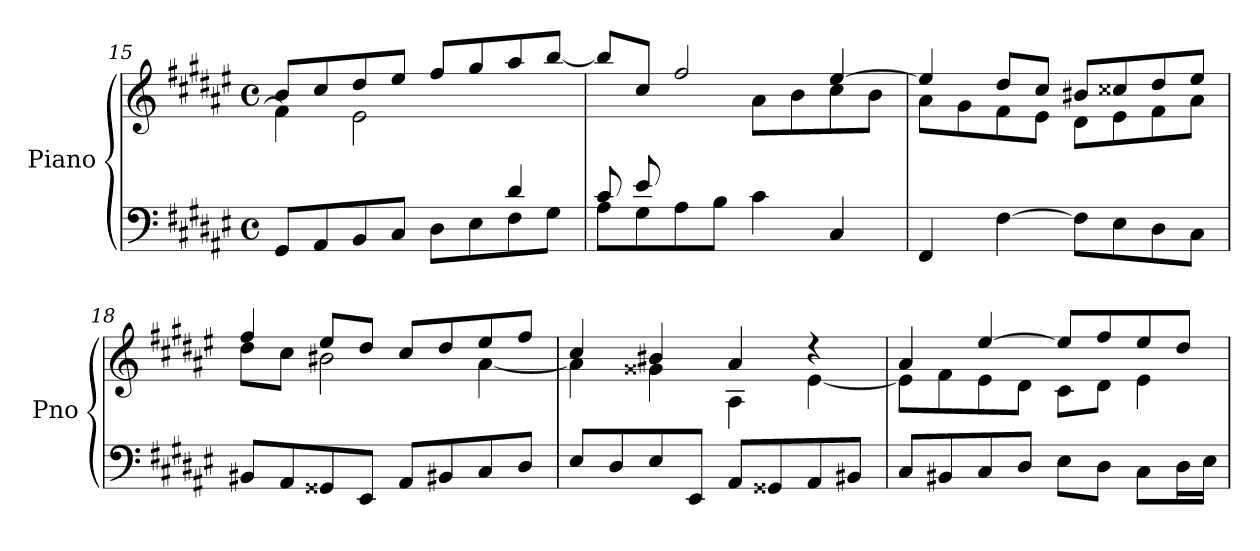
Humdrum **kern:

**kern	**kern
*part1	*part1
*staff2	*staff1
*I"Piano	*
*I'Pno	*
*clefF4	*clefG2
*k[f#c#g#d#a#e#]	*k[f#c#g#d#a#e#]
*M4/4	*M4/4
*met(c)	*met(c)
=15	=15
*^	*^
2.ryy	8GG#/L	8b/L	4f#\]
.	8AA#/	8cc#/	.
.	8BB/	8dd#/	2e#\
.	8C#/J	8ee#/J	.
.	8D#\L	8ff#/L	.
.	8E#\	8gg#/	.
4d#/	8F#\	8aa#/	4ryy
.	8G#\J	[8bb/J	.
=16	=16	=16	=16
8c#/L	8A#\L	8bb/L]	4ryy
8e#/	8G#\	8cc#/J	.
2.ryy	8A#\	2ff#/	8f#\
.	8B\J	.	8g#\J
.	4c#\	.	8a#\L
.	.	.	8b\
.	4C#/	[4ee#/	8cc#\
.	.	.	8b\J
*v	*v	*	*
=17	=17	=17
4FF#/	4ee#/]	8a#\L
.	.	8g#\
[4F#\	8dd#/L	8f#\
.	8cc#/J	8e#\J
8F#\L]	8b#X/L	8d#\L
8E#\	8cc##X/	8e#\
8D#\	8dd#/	8f#\
8C#\J	8ee#/J	8a#\J
=18	=18	=18
8BB#X/L	4ff#/	8dd#\L
8AA#/	.	8cc#\J
8GG##X/	8ee#/L	2b#X\
8EE#/J	8dd#/J	.
8AA#/L	8cc#/L	.
8BB#X/	8dd#/	.
8C#/	8ee#/	[4a#\
8D#/J	8ff#/J	.
=19	=19	=19
8E#/L	4cc#/	4a#\]
8D#/	.	.
8E#/	4b#X/	4g##X\
8EE#/J	.	.
8AA#/L	4a#/	4A#\
8GG##X/	.	.
8AA#/	4r	[4e#\
8BB#X/J	.	.
=20	=20	=20
8C#/L	4a#/	8e#\L]
8BB#X/	.	8f#\
8C#/	[4ee#/	8e#\
8D#/J	.	8d#\J
8E#\L	8ee#/L]	8c#\L
8D#\J	8ff#/	8d#\J
8C#\L	8ee#/	4e#\
16D#\L	8dd#/J	.
16E#\JJ	.	.
*	*v	*v
=	=
*-	*-
